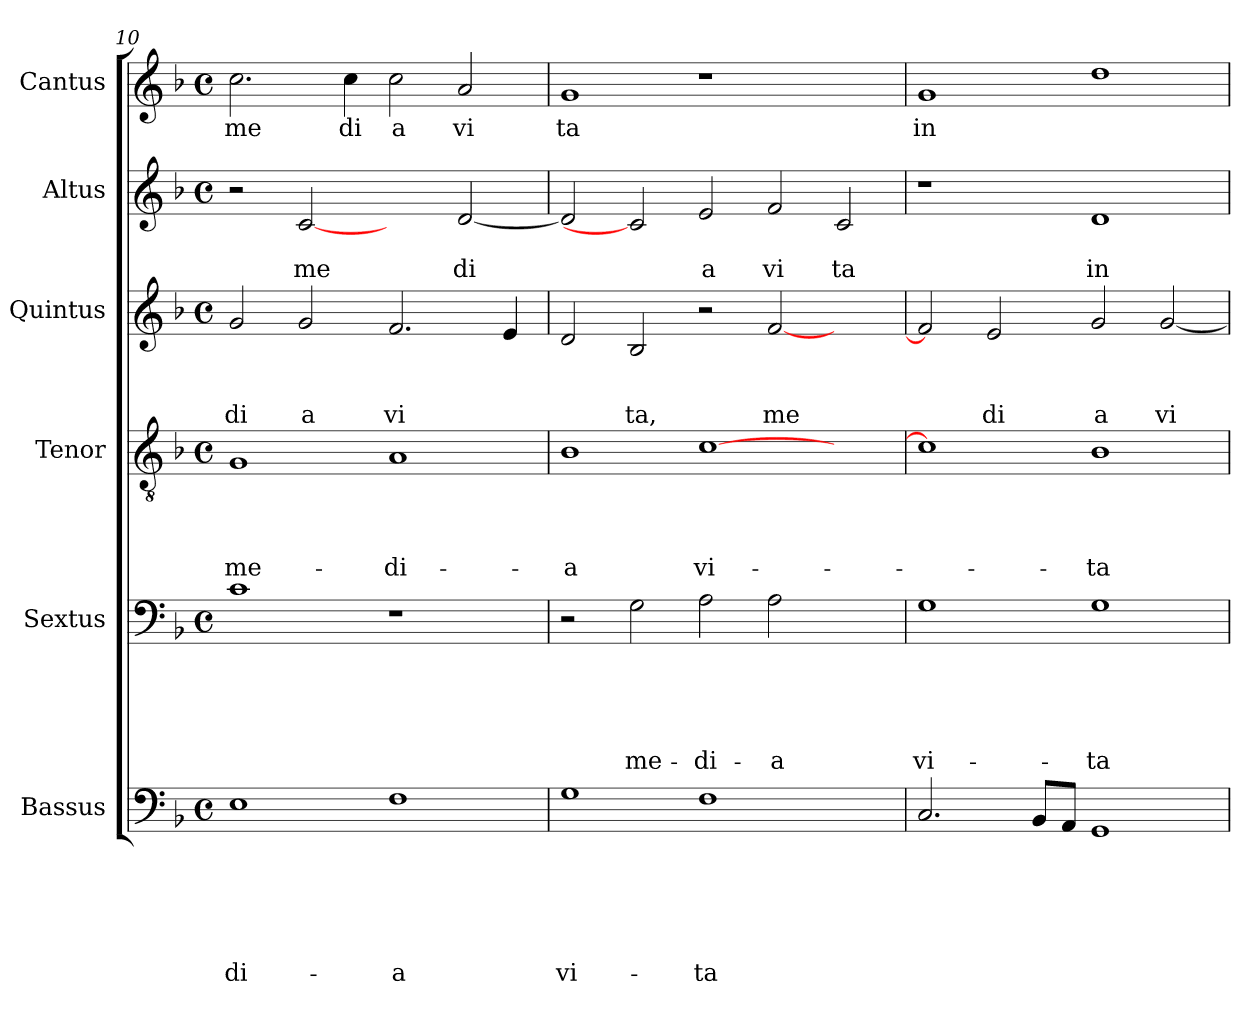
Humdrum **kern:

**kern	**text	**text	**text	**text	**text	**text	**kern	**text	**text	**text	**text	**text	**kern	**text	**text	**text	**text	**kern	**text	**text	**text	**kern	**text	**text	**kern	**text
*part6	*part6	*part6	*part6	*part6	*part6	*part6	*part5	*part5	*part5	*part5	*part5	*part5	*part4	*part4	*part4	*part4	*part4	*part3	*part3	*part3	*part3	*part2	*part2	*part2	*part1	*part1
*staff6	*staff6	*staff6	*staff6	*staff6	*staff6	*staff6	*staff5	*staff5	*staff5	*staff5	*staff5	*staff5	*staff4	*staff4	*staff4	*staff4	*staff4	*staff3	*staff3	*staff3	*staff3	*staff2	*staff2	*staff2	*staff1	*staff1
*I"Bassus	*	*	*	*	*	*	*I"Sextus	*	*	*	*	*	*I"Tenor	*	*	*	*	*I"Quintus	*	*	*	*I"Altus	*	*	*I"Cantus	*
*clefF4	*	*	*	*	*	*	*clefF4	*	*	*	*	*	*clefGv2	*	*	*	*	*clefG2	*	*	*	*clefG2	*	*	*clefG2	*
*k[b-]	*	*	*	*	*	*	*k[b-]	*	*	*	*	*	*k[b-]	*	*	*	*	*k[b-]	*	*	*	*k[b-]	*	*	*k[b-]	*
*F:	*	*	*	*	*	*	*F:	*	*	*	*	*	*F:	*	*	*	*	*F:	*	*	*	*F:	*	*	*F:	*
*M4/4	*	*	*	*	*	*	*M4/4	*	*	*	*	*	*M4/4	*	*	*	*	*M4/4	*	*	*	*M4/4	*	*	*M4/4	*
*met(c)	*	*	*	*	*	*	*met(c)	*	*	*	*	*	*met(c)	*	*	*	*	*met(c)	*	*	*	*met(c)	*	*	*met(c)	*
=10	=10	=10	=10	=10	=10	=10	=10	=10	=10	=10	=10	=10	=10	=10	=10	=10	=10	=10	=10	=10	=10	=10	=10	=10	=10	=10
!	!	!	!	!	!	!LO:LY:b	!	!	!	!	!	!	!	!	!	!	!LO:LY:b	!	!	!	!LO:LY:b	!	!	!	!	!LO:LY:b
1E	.	.	.	.	.	-di-	1c	.	.	.	.	.	1G	.	.	.	me-	2g/	.	.	di	2r	.	.	2.cc\	me
!	!	!	!	!	!	!	!	!	!	!	!	!	!	!	!	!	!	!	!	!	!LO:LY:b	!	!	!LO:LY:b	!	!
.	.	.	.	.	.	.	.	.	.	.	.	.	.	.	.	.	.	2g/	.	.	a	[2c	.	me	.	.
!	!	!	!	!	!	!	!	!	!	!	!	!	!	!	!	!	!	!	!	!	!	!	!	!	!	!LO:LY:b
.	.	.	.	.	.	.	.	.	.	.	.	.	.	.	.	.	.	.	.	.	.	.	.	.	4cc\	di
!	!	!	!	!	!	!LO:LY:b	!	!	!	!	!	!	!	!	!	!	!LO:LY:b	!	!	!	!LO:LY:b	!	!	!	!	!LO:LY:b
1F	.	.	.	.	.	-a	1r	.	.	.	.	.	1A	.	.	.	-di-	2.f/	.	.	vi	2ryy	.	.	2cc\	a
!	!	!	!	!	!	!	!	!	!	!	!	!	!	!	!	!	!	!	!	!	!	!	!	!LO:LY:b	!	!LO:LY:b
.	.	.	.	.	.	.	.	.	.	.	.	.	.	.	.	.	.	.	.	.	.	[<2d/	.	di	2a/	vi
.	.	.	.	.	.	.	.	.	.	.	.	.	.	.	.	.	.	4e/	.	.	.	.	.	.	.	.
=11!	=11!	=11!	=11!	=11!	=11!	=11!	=11!	=11!	=11!	=11!	=11!	=11!	=11!	=11!	=11!	=11!	=11!	=11!	=11!	=11!	=11!	=11!	=11!	=11!	=11!	=11!
!	!	!	!	!	!	!LO:LY:b	!	!	!	!	!	!	!	!	!	!	!LO:LY:b	!	!	!	!	!	!	!	!	!LO:LY:b
1G	.	.	.	.	.	vi-	2r	.	.	.	.	.	1B-	.	.	.	-a	2d/	.	.	.	2d/]	.	.	1g	ta
!	!	!	!	!	!	!	!	!	!	!	!	!LO:LY:b	!	!	!	!	!	!	!	!	!LO:LY:b	!	!	!	!	!
.	.	.	.	.	.	.	2G\	.	.	.	.	me-	.	.	.	.	.	2B-/	.	.	ta,	2c]	.	.	.	.
!	!	!	!	!	!	!LO:LY:b	!	!	!	!	!	!LO:LY:b	!	!	!	!	!LO:LY:b	!	!	!	!	!	!	!LO:LY:b	!	!
1F	.	.	.	.	.	-ta	2A\	.	.	.	.	-di-	[<1c	.	.	.	vi-	2r	.	.	.	2e/	.	a	1r	.
!	!	!	!	!	!	!	!	!	!	!	!	!LO:LY:b	!	!	!	!	!	!	!	!	!LO:LY:b	!	!	!LO:LY:b	!	!
.	.	.	.	.	.	.	2A\	.	.	.	.	-a	.	.	.	.	.	[<2f/	.	.	me	2f/	.	vi	.	.
!	!	!	!	!	!	!	!	!	!	!	!	!	!	!	!	!	!	!	!	!	!	!	!	!LO:LY:b	!	!
2ryy	.	.	.	.	.	.	2ryy	.	.	.	.	.	2ryy	.	.	.	.	2ryy	.	.	.	2c/	.	ta	2ryy	.
!!LO:PB:g=z
=12!	=12!	=12!	=12!	=12!	=12!	=12!	=12!	=12!	=12!	=12!	=12!	=12!	=12!	=12!	=12!	=12!	=12!	=12!	=12!	=12!	=12!	=12!	=12!	=12!	=12!	=12!
!	!	!	!	!	!	!	!	!	!	!	!	!LO:LY:b	!	!	!	!	!	!	!	!	!	!	!	!	!	!LO:LY:b
2.C/	.	.	.	.	.	.	1G	.	.	.	.	vi-	1c]	.	.	.	.	2f/]	.	.	.	1r	.	.	1g	in
!	!	!	!	!	!	!	!	!	!	!	!	!	!	!	!	!	!	!	!	!	!LO:LY:b	!	!	!	!	!
.	.	.	.	.	.	.	.	.	.	.	.	.	.	.	.	.	.	2e/	.	.	di	.	.	.	.	.
8BB-/L	.	.	.	.	.	.	.	.	.	.	.	.	.	.	.	.	.	.	.	.	.	.	.	.	.	.
8AA/J	.	.	.	.	.	.	.	.	.	.	.	.	.	.	.	.	.	.	.	.	.	.	.	.	.	.
!	!	!	!	!	!	!	!	!	!	!	!	!LO:LY:b	!	!	!	!	!LO:LY:b	!	!	!	!LO:LY:b	!	!	!LO:LY:b	!	!
1GG	.	.	.	.	.	.	1G	.	.	.	.	-ta	1B-	.	.	.	-ta	2g/	.	.	a	1d	.	in	1dd	.
!	!	!	!	!	!	!	!	!	!	!	!	!	!	!	!	!	!	!	!	!	!LO:LY:b	!	!	!	!	!
.	.	.	.	.	.	.	.	.	.	.	.	.	.	.	.	.	.	[<2g/	.	.	vi	.	.	.	.	.
=!	=!	=!	=!	=!	=!	=!	=!	=!	=!	=!	=!	=!	=!	=!	=!	=!	=!	=!	=!	=!	=!	=!	=!	=!	=!	=!
*-	*-	*-	*-	*-	*-	*-	*-	*-	*-	*-	*-	*-	*-	*-	*-	*-	*-	*-	*-	*-	*-	*-	*-	*-	*-	*-
